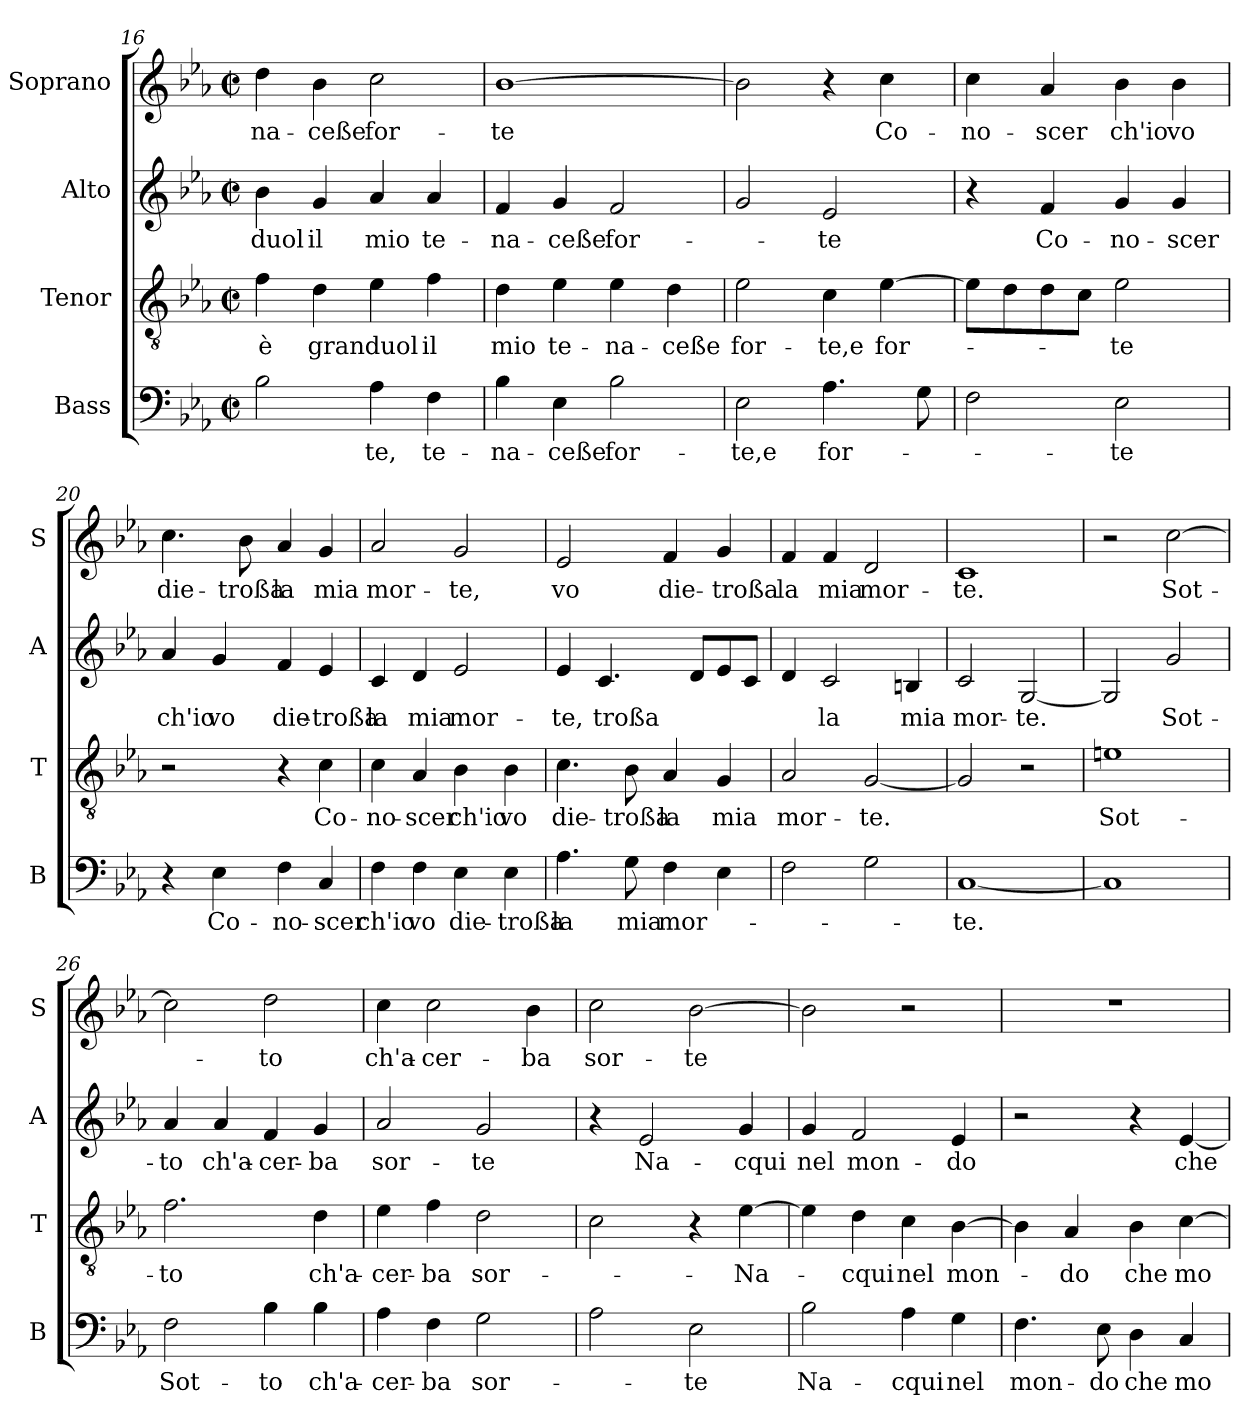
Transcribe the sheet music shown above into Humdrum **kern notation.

**kern	**text	**kern	**text	**kern	**text	**kern	**text
*part4	*part4	*part3	*part3	*part2	*part2	*part1	*part1
*staff4	*staff4	*staff3	*staff3	*staff2	*staff2	*staff1	*staff1
*I"Bass	*	*I"Tenor	*	*I"Alto	*	*I"Soprano	*
*I'B	*	*I'T	*	*I'A	*	*I'S	*
!!LO:LB:g=z
*clefF4	*	*clefGv2	*	*clefG2	*	*clefG2	*
*k[b-e-a-]	*	*k[b-e-a-]	*	*k[b-e-a-]	*	*k[b-e-a-]	*
*E-:	*	*E-:	*	*E-:	*	*E-:	*
*M2/2	*	*M2/2	*	*M2/2	*	*M2/2	*
*met(c|)	*	*met(c|)	*	*met(c|)	*	*met(c|)	*
=16	=16	=16	=16	=16	=16	=16	=16
!	!	!	!LO:LY:b	!	!LO:LY:b	!	!LO:LY:b
2B-\	.	4f\	è	4b-\	duol	4dd\	-na-
!	!	!	!LO:LY:b	!	!LO:LY:b	!	!LO:LY:b
.	.	4d\	gran	4g/	il	4b-\	-ceße
!	!LO:LY:b	!	!LO:LY:b	!	!LO:LY:b	!	!LO:LY:b
4A-\	-te,	4e-\	duol	4a-/	mio	2cc\	for-
!	!LO:LY:b	!	!LO:LY:b	!	!LO:LY:b	!	!
4F\	te-	4f\	il	4a-/	te-	.	.
=17	=17	=17	=17	=17	=17	=17	=17
!	!LO:LY:b	!	!LO:LY:b	!	!LO:LY:b	!	!LO:LY:b
4B-\	-na-	4d\	mio	4f/	-na-	[1b-	-te
!	!LO:LY:b	!	!LO:LY:b	!	!LO:LY:b	!	!
4E-\	-ceße	4e-\	te-	4g/	-ceße	.	.
!	!LO:LY:b	!	!LO:LY:b	!	!LO:LY:b	!	!
2B-\	for-	4e-\	-na-	2f/	for-	.	.
!	!	!	!LO:LY:b	!	!	!	!
.	.	4d\	-ceße	.	.	.	.
=18	=18	=18	=18	=18	=18	=18	=18
!	!LO:LY:b	!	!LO:LY:b	!	!	!	!
2E-\	-te,e	2e-\	for-	2g/	.	2b-\]	.
!	!LO:LY:b	!	!LO:LY:b	!	!LO:LY:b	!	!
4.A-\	for-	4c\	-te,e	2e-/	-te	4r	.
!	!	!	!LO:LY:b	!	!	!	!LO:LY:b
.	.	[4e-\	for-	.	.	4cc\	Co-
8G\	.	.	.	.	.	.	.
=19	=19	=19	=19	=19	=19	=19	=19
!	!	!	!	!	!	!	!LO:LY:b
2F\	.	8e-\L]	.	4r	.	4cc\	-no-
.	.	8d\	.	.	.	.	.
!	!	!	!	!	!LO:LY:b	!	!LO:LY:b
.	.	8d\	.	4f/	Co-	4a-/	-scer
.	.	8c\J	.	.	.	.	.
!	!LO:LY:b	!	!LO:LY:b	!	!LO:LY:b	!	!LO:LY:b
2E-\	-te	2e-\	-te	4g/	-no-	4b-\	ch'io
!	!	!	!	!	!LO:LY:b	!	!LO:LY:b
.	.	.	.	4g/	-scer	4b-\	vo
=20	=20	=20	=20	=20	=20	=20	=20
!	!	!	!	!	!LO:LY:b	!	!LO:LY:b
4r	.	2r	.	4a-/	ch'io	4.cc\	die-
!	!LO:LY:b	!	!	!	!LO:LY:b	!	!
4E-\	Co-	.	.	4g/	vo	.	.
!	!	!	!	!	!	!	!LO:LY:b
.	.	.	.	.	.	8b-\	-troßa
!	!LO:LY:b	!	!	!	!LO:LY:b	!	!LO:LY:b
4F\	-no-	4r	.	4f/	die-	4a-/	la
!	!LO:LY:b	!	!LO:LY:b	!	!LO:LY:b	!	!LO:LY:b
4C/	-scer	4c\	Co-	4e-/	-troßa	4g/	mia
!!LO:LB:g=z
=21	=21	=21	=21	=21	=21	=21	=21
!	!LO:LY:b	!	!LO:LY:b	!	!LO:LY:b	!	!LO:LY:b
4F\	ch'io	4c\	-no-	4c/	la	2a-/	mor-
!	!LO:LY:b	!	!LO:LY:b	!	!LO:LY:b	!	!
4F\	vo	4A-/	-scer	4d/	mia	.	.
!	!LO:LY:b	!	!LO:LY:b	!	!LO:LY:b	!	!LO:LY:b
4E-\	die-	4B-\	ch'io	2e-/	mor-	2g/	-te,
!	!LO:LY:b	!	!LO:LY:b	!	!	!	!
4E-\	-troßa	4B-\	vo	.	.	.	.
=22	=22	=22	=22	=22	=22	=22	=22
!	!LO:LY:b	!	!LO:LY:b	!	!LO:LY:b	!	!LO:LY:b
4.A-\	la	4.c\	die-	4e-/	-te,	2e-/	vo
!	!	!	!	!	!LO:LY:b	!	!
.	.	.	.	4.c/	troßa	.	.
!	!LO:LY:b	!	!LO:LY:b	!	!	!	!
8G\	mia	8B-\	-troßa	.	.	.	.
!	!LO:LY:b	!	!LO:LY:b	!	!	!	!LO:LY:b
4F\	mor-	4A-/	la	.	.	4f/	die-
.	.	.	.	8d/L	.	.	.
!	!	!	!LO:LY:b	!	!	!	!LO:LY:b
4E-\	.	4G/	mia	8e-/	.	4g/	-troßa
.	.	.	.	8c/J	.	.	.
=23	=23	=23	=23	=23	=23	=23	=23
!	!	!	!LO:LY:b	!	!	!	!LO:LY:b
2F\	.	2A-/	mor-	4d/	.	4f/	la
!	!	!	!	!	!LO:LY:b	!	!LO:LY:b
.	.	.	.	2c/	la	4f/	mia
!	!	!	!LO:LY:b	!	!	!	!LO:LY:b
2G\	.	[2G/	-te.	.	.	2d/	mor-
!	!	!	!	!	!LO:LY:b	!	!
.	.	.	.	4Bn/	mia	.	.
=24	=24	=24	=24	=24	=24	=24	=24
!	!LO:LY:b	!	!	!	!LO:LY:b	!	!LO:LY:b
[1C	-te.	2G/]	.	2c/	mor-	1c	-te.
!	!	!	!	!	!LO:LY:b	!	!
.	.	2r	.	[2G/	-te.	.	.
=25	=25	=25	=25	=25	=25	=25	=25
!	!	!	!LO:LY:b	!	!	!	!
1C]	.	1en	Sot-	2G/]	.	2r	.
!	!	!	!	!	!LO:LY:b	!	!LO:LY:b
.	.	.	.	2g/	Sot-	[2cc\	Sot-
!!LO:PB:g=z
=26	=26	=26	=26	=26	=26	=26	=26
!	!LO:LY:b	!	!LO:LY:b	!	!LO:LY:b	!	!
2F\	Sot-	2.f\	-to	4a-/	-to	2cc\]	.
!	!	!	!	!	!LO:LY:b	!	!
.	.	.	.	4a-/	ch'a-	.	.
!	!LO:LY:b	!	!	!	!LO:LY:b	!	!LO:LY:b
4B-\	-to	.	.	4f/	-cer-	2dd\	-to
!	!LO:LY:b	!	!LO:LY:b	!	!LO:LY:b	!	!
4B-\	ch'a-	4d\	ch'a-	4g/	-ba	.	.
=27	=27	=27	=27	=27	=27	=27	=27
!	!LO:LY:b	!	!LO:LY:b	!	!LO:LY:b	!	!LO:LY:b
4A-\	-cer-	4e-\	-cer-	2a-/	sor-	4cc\	ch'a-
!	!LO:LY:b	!	!LO:LY:b	!	!	!	!LO:LY:b
4F\	-ba	4f\	-ba	.	.	2cc\	-cer-
!	!LO:LY:b	!	!LO:LY:b	!	!LO:LY:b	!	!
2G\	sor-	2d\	sor-	2g/	-te	.	.
!	!	!	!	!	!	!	!LO:LY:b
.	.	.	.	.	.	4b-\	-ba
=28	=28	=28	=28	=28	=28	=28	=28
!	!	!	!	!	!	!	!LO:LY:b
2A-\	.	2c\	.	4r	.	2cc\	sor-
!	!	!	!	!	!LO:LY:b	!	!
.	.	.	.	2e-/	Na-	.	.
!	!LO:LY:b	!	!	!	!	!	!LO:LY:b
2E-\	-te	4r	.	.	.	[2b-\	-te
!	!	!	!LO:LY:b	!	!LO:LY:b	!	!
.	.	[4e-\	-Na-	4g/	-cqui	.	.
=29	=29	=29	=29	=29	=29	=29	=29
!	!LO:LY:b	!	!	!	!LO:LY:b	!	!
2B-\	Na-	4e-\]	.	4g/	nel	2b-\]	.
!	!	!	!LO:LY:b	!	!LO:LY:b	!	!
.	.	4d\	-cqui	2f/	mon-	.	.
!	!LO:LY:b	!	!LO:LY:b	!	!	!	!
4A-\	-cqui	4c\	nel	.	.	2r	.
!	!LO:LY:b	!	!LO:LY:b	!	!LO:LY:b	!	!
4G\	nel	[4B-\	mon-	4e-/	-do	.	.
=30	=30	=30	=30	=30	=30	=30	=30
!	!LO:LY:b	!	!	!	!	!	!
4.F\	mon-	4B-\]	.	2r	.	1r	.
!	!	!	!LO:LY:b	!	!	!	!
.	.	4A-/	-do	.	.	.	.
!	!LO:LY:b	!	!	!	!	!	!
8E-\	-do	.	.	.	.	.	.
!	!LO:LY:b	!	!LO:LY:b	!	!	!	!
4D\	che	4B-\	che	4r	.	.	.
!	!LO:LY:b	!	!LO:LY:b	!	!LO:LY:b	!	!
4C/	mo-	[4c\	mo-	[4e-/	che	.	.
=	=	=	=	=	=	=	=
*-	*-	*-	*-	*-	*-	*-	*-
